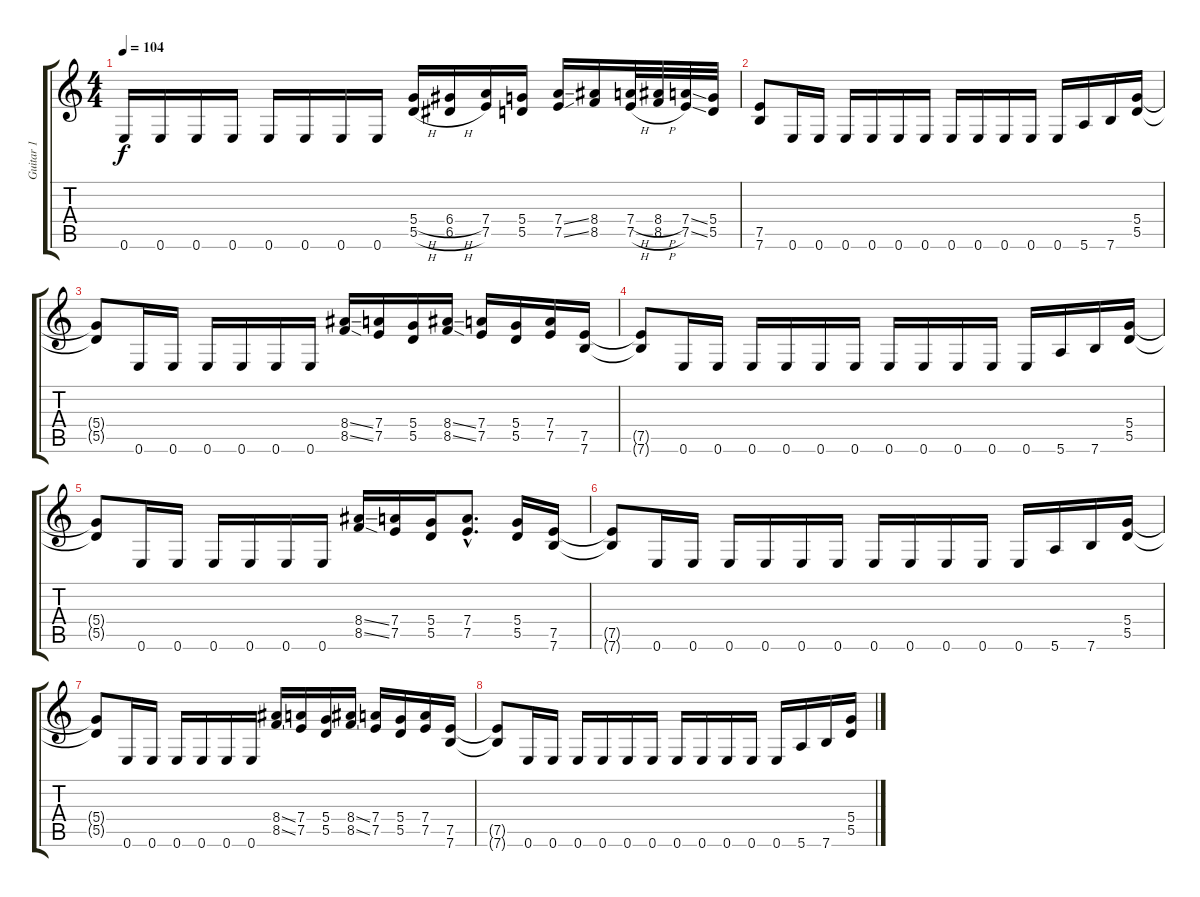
\track ("Guitar 1" "Guitar 1") {instrument distortionguitar}
\staff {score tabs}
\tuning (E4 B3 G3 D3 A2 E2) {hide}
\ts (4 4)
\tempo 104
\clef g2
\ks c
0.6.16{dy f} 0.6.16 0.6.16 0.6.16 0.6.16 0.6.16 0.6.16 0.6.16 (5.4{h} 5.5{h}).16 (6.4{h} 6.5{h}).16 (7.4 7.5).16 (5.4 5.5).16 (7.4{ss} 7.5{ss}).16 (8.4 8.5).16 (7.4{h} 7.5{h}).32 (8.4{h} 8.5{h}).32 (7.4{ss} 7.5{ss}).32 (5.4 5.5).32 |
(7.5 7.6).8 0.6.16 0.6.16 0.6.16 0.6.16 0.6.16 0.6.16 0.6.16 0.6.16 0.6.16 0.6.16 0.6.16 5.6.16 7.6.16 (5.4 5.5).16 |
(5.4{t} 5.5{t}).8 0.6.16 0.6.16 0.6.16 0.6.16 0.6.16 0.6.16 (8.4{ss} 8.5{ss}).16 (7.4 7.5).16 (5.4 5.5).16 (8.4{ss} 8.5{ss}).16 (7.4 7.5).16 (5.4 5.5).16 (7.4 7.5).16 (7.5 7.6).16 |
(7.5{t} 7.6{t}).8 0.6.16 0.6.16 0.6.16 0.6.16 0.6.16 0.6.16 0.6.16 0.6.16 0.6.16 0.6.16 0.6.16 5.6.16 7.6.16 (5.4 5.5).16 |
(5.4{t} 5.5{t}).8 0.6.16 0.6.16 0.6.16 0.6.16 0.6.16 0.6.16 (8.4{ss} 8.5{ss}).16 (7.4 7.5).16 (5.4 5.5).16 (7.4{hac} 7.5{hac}).8{d} (5.4 5.5).16 (7.5 7.6).16 |
(7.5{t} 7.6{t}).8 0.6.16 0.6.16 0.6.16 0.6.16 0.6.16 0.6.16 0.6.16 0.6.16 0.6.16 0.6.16 0.6.16 5.6.16 7.6.16 (5.4 5.5).16 |
(5.4{t} 5.5{t}).8 0.6.16 0.6.16 0.6.16 0.6.16 0.6.16 0.6.16 (8.4{ss} 8.5{ss}).16 (7.4 7.5).16 (5.4 5.5).16 (8.4{ss} 8.5{ss}).16 (7.4 7.5).16 (5.4 5.5).16 (7.4 7.5).16 (7.5 7.6).16 |
(7.5{t} 7.6{t}).8 0.6.16 0.6.16 0.6.16 0.6.16 0.6.16 0.6.16 0.6.16 0.6.16 0.6.16 0.6.16 0.6.16 5.6.16 7.6.16 (5.4 5.5).16
